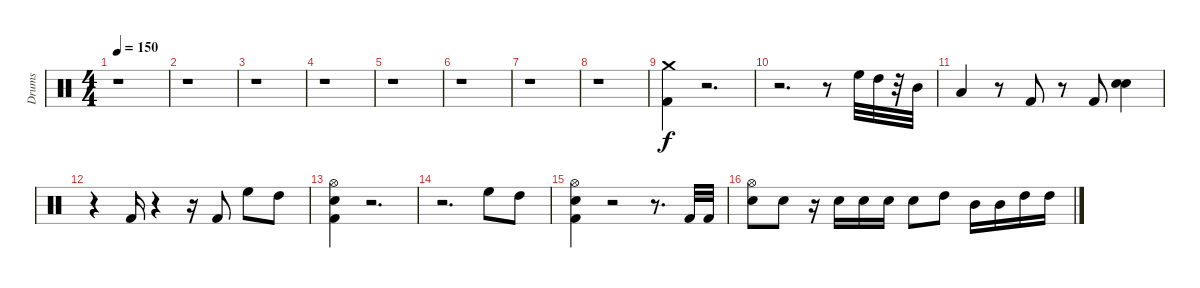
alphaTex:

\track ("Drums" "Drums") {instrument percussion}
\staff {score}
\articulation defaults
\ts (4 4)
\tempo 150
\clef neutral
\ks c
r.1{dy f} |
r.1 |
r.1 |
r.1 |
r.1 |
r.1 |
r.1 |
r.1 |
("Crash medium (hit)" "Kick (hit) 2").4 r.2{d} |
r.2{d} r.8 "High Floor Tom (hit)".32 "High Tom (hit)".32 r.32 "Mid Tom (hit)".32 |
"Low Tom (hit)".4 r.8 "Kick (hit) 2".8 r.8 "Kick (hit) 2".8 ("Snare (hit) 2" "Snare (hit) 2").4 |
r.4 "Kick (hit) 2".16 r.4 r.16 "Kick (hit) 2".8 "High Floor Tom (hit)".8 "High Tom (hit)".8 |
("Hi-Hat (open)" "Snare (hit) 2" "Kick (hit) 2").4 r.2{d} |
r.2{d} "High Floor Tom (hit)".8 "High Tom (hit)".8 |
("Kick (hit) 2" "Snare (hit) 2" "Hi-Hat (open)").4 r.2 r.8{d} "Kick (hit) 2".32 "Kick (hit) 2".32 |
("Snare (hit) 2" "Hi-Hat (open)").8 "Snare (hit) 2".8 r.16 "Snare (hit) 2".16 "Snare (hit) 2".16 "Snare (hit) 2".16 "Snare (hit) 2".8 "High Tom (hit)".8 "Mid Tom (hit)".16 "Mid Tom (hit)".16 "High Tom (hit)".16 "High Tom (hit)".16
